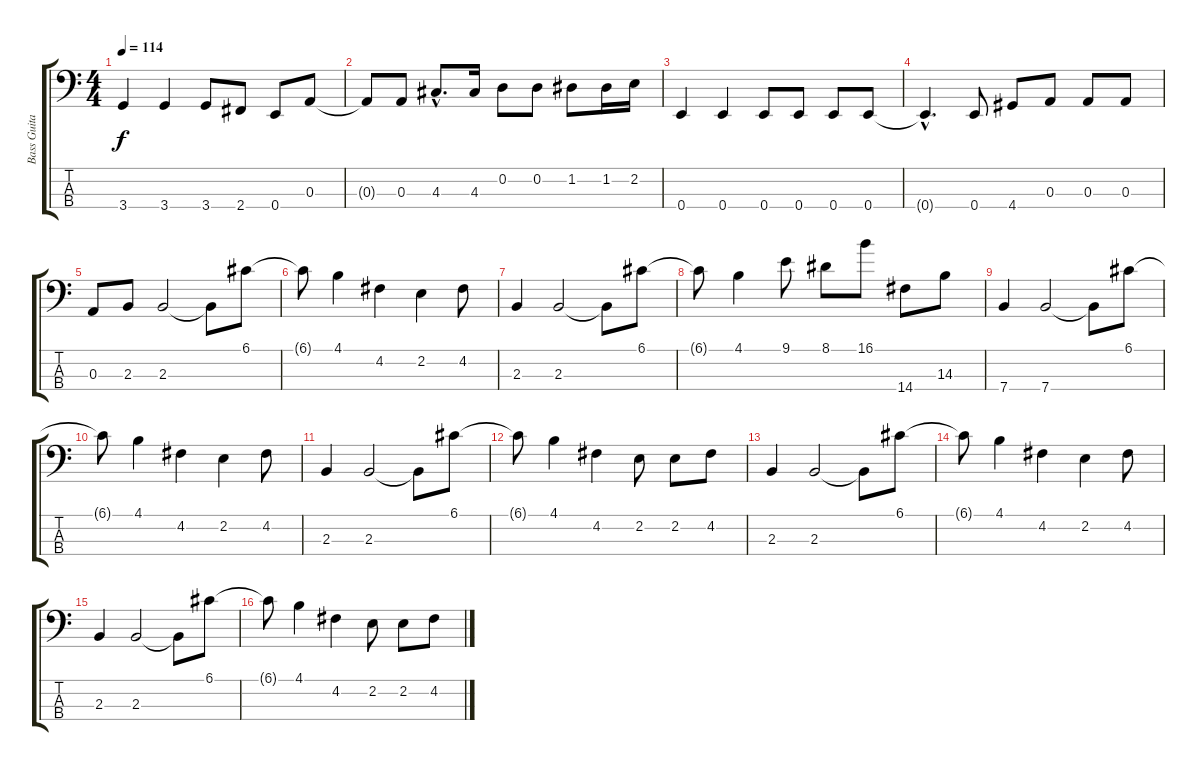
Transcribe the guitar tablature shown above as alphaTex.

\track ("Bass Guitar         " "Bass Guita") {instrument electricbassfinger}
\staff {score tabs}
\tuning (G2 D2 A1 E1) {hide}
\ts (4 4)
\tempo 114
\clef f4
\ks c
3.4.4{dy f} 3.4.4 3.4.8 2.4.8 0.4.8 0.3.8 |
0.3{t}.8 0.3.8 4.3{hac}.8{d} 4.3.16 0.2.8 0.2.8 1.2.8 1.2.16 2.2.16 |
0.4.4 0.4.4 0.4.8 0.4.8 0.4.8 0.4.8 |
0.4{hac t}.4{d} 0.4.8 4.4.8 0.3.8 0.3.8 0.3.8 |
0.3.8 2.3.8 2.3.2 2.3{t}.8 6.1.8 |
6.1{t}.8 4.1.4 4.2.4 2.2.4 4.2.8 |
2.3.4 2.3.2 2.3{t}.8 6.1.8 |
6.1{t}.8 4.1.4 9.1.8 8.1.8 16.1.8 14.4.8 14.3.8 |
7.4.4 7.4.2 7.4{t}.8 6.1.8 |
6.1{t}.8 4.1.4 4.2.4 2.2.4 4.2.8 |
2.3.4 2.3.2 2.3{t}.8 6.1.8 |
6.1{t}.8 4.1.4 4.2.4 2.2.8 2.2.8 4.2.8 |
2.3.4 2.3.2 2.3{t}.8 6.1.8 |
6.1{t}.8 4.1.4 4.2.4 2.2.4 4.2.8 |
2.3.4 2.3.2 2.3{t}.8 6.1.8 |
6.1{t}.8 4.1.4 4.2.4 2.2.8 2.2.8 4.2.8
